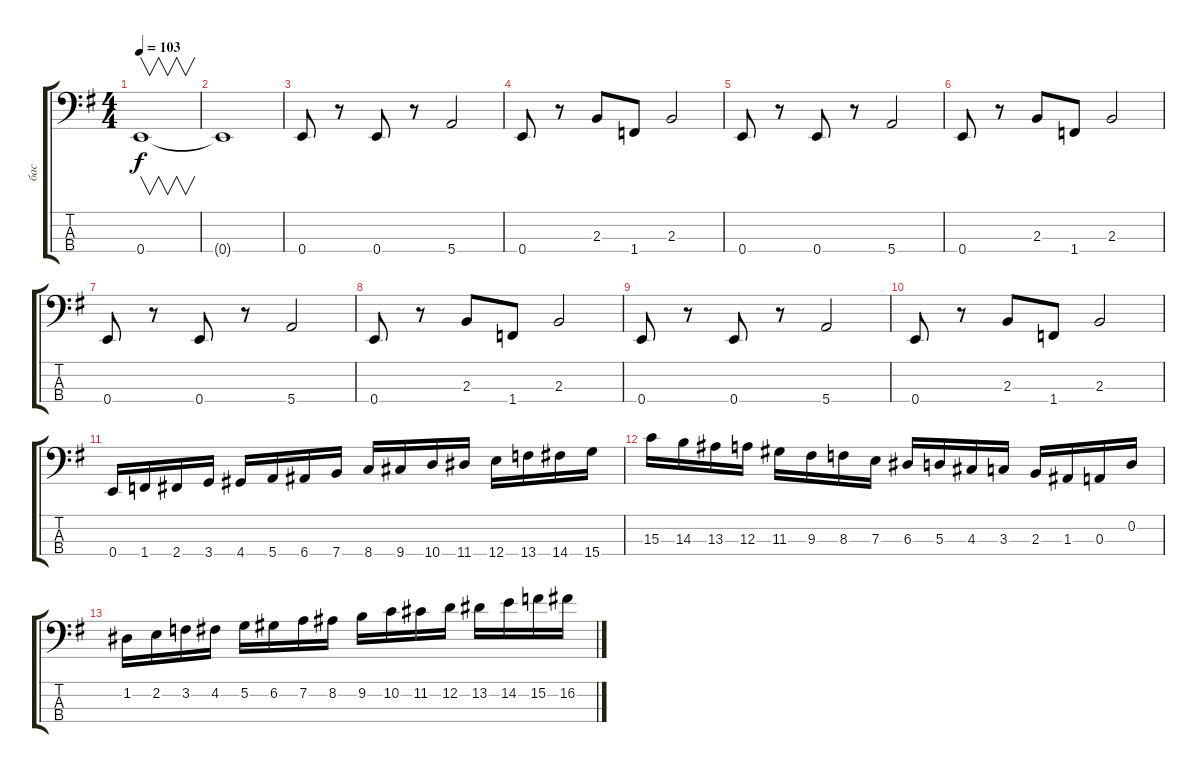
\track ("бас" "бас") {instrument electricbassfinger}
\staff {score tabs}
\tuning (G2 D2 A1 E1) {hide}
\ts (4 4)
\tempo 103
\clef f4
\ks eminor
0.4.1{v dy f} |
0.4{t}.1 |
0.4.8 r.8 0.4.8 r.8 5.4.2 |
0.4.8 r.8 2.3.8 1.4.8 2.3.2 |
0.4.8 r.8 0.4.8 r.8 5.4.2 |
0.4.8 r.8 2.3.8 1.4.8 2.3.2 |
0.4.8 r.8 0.4.8 r.8 5.4.2 |
0.4.8 r.8 2.3.8 1.4.8 2.3.2 |
0.4.8 r.8 0.4.8 r.8 5.4.2 |
0.4.8 r.8 2.3.8 1.4.8 2.3.2 |
0.4.16 1.4.16 2.4.16 3.4.16 4.4.16 5.4.16 6.4.16 7.4.16 8.4.16 9.4.16 10.4.16 11.4.16 12.4.16 13.4.16 14.4.16 15.4.16 |
15.3.16 14.3.16 13.3.16 12.3.16 11.3.16 9.3.16 8.3.16 7.3.16 6.3.16 5.3.16 4.3.16 3.3.16 2.3.16 1.3.16 0.3.16 0.2.16 |
1.2.16 2.2.16 3.2.16 4.2.16 5.2.16 6.2.16 7.2.16 8.2.16 9.2.16 10.2.16 11.2.16 12.2.16 13.2.16 14.2.16 15.2.16 16.2.16
